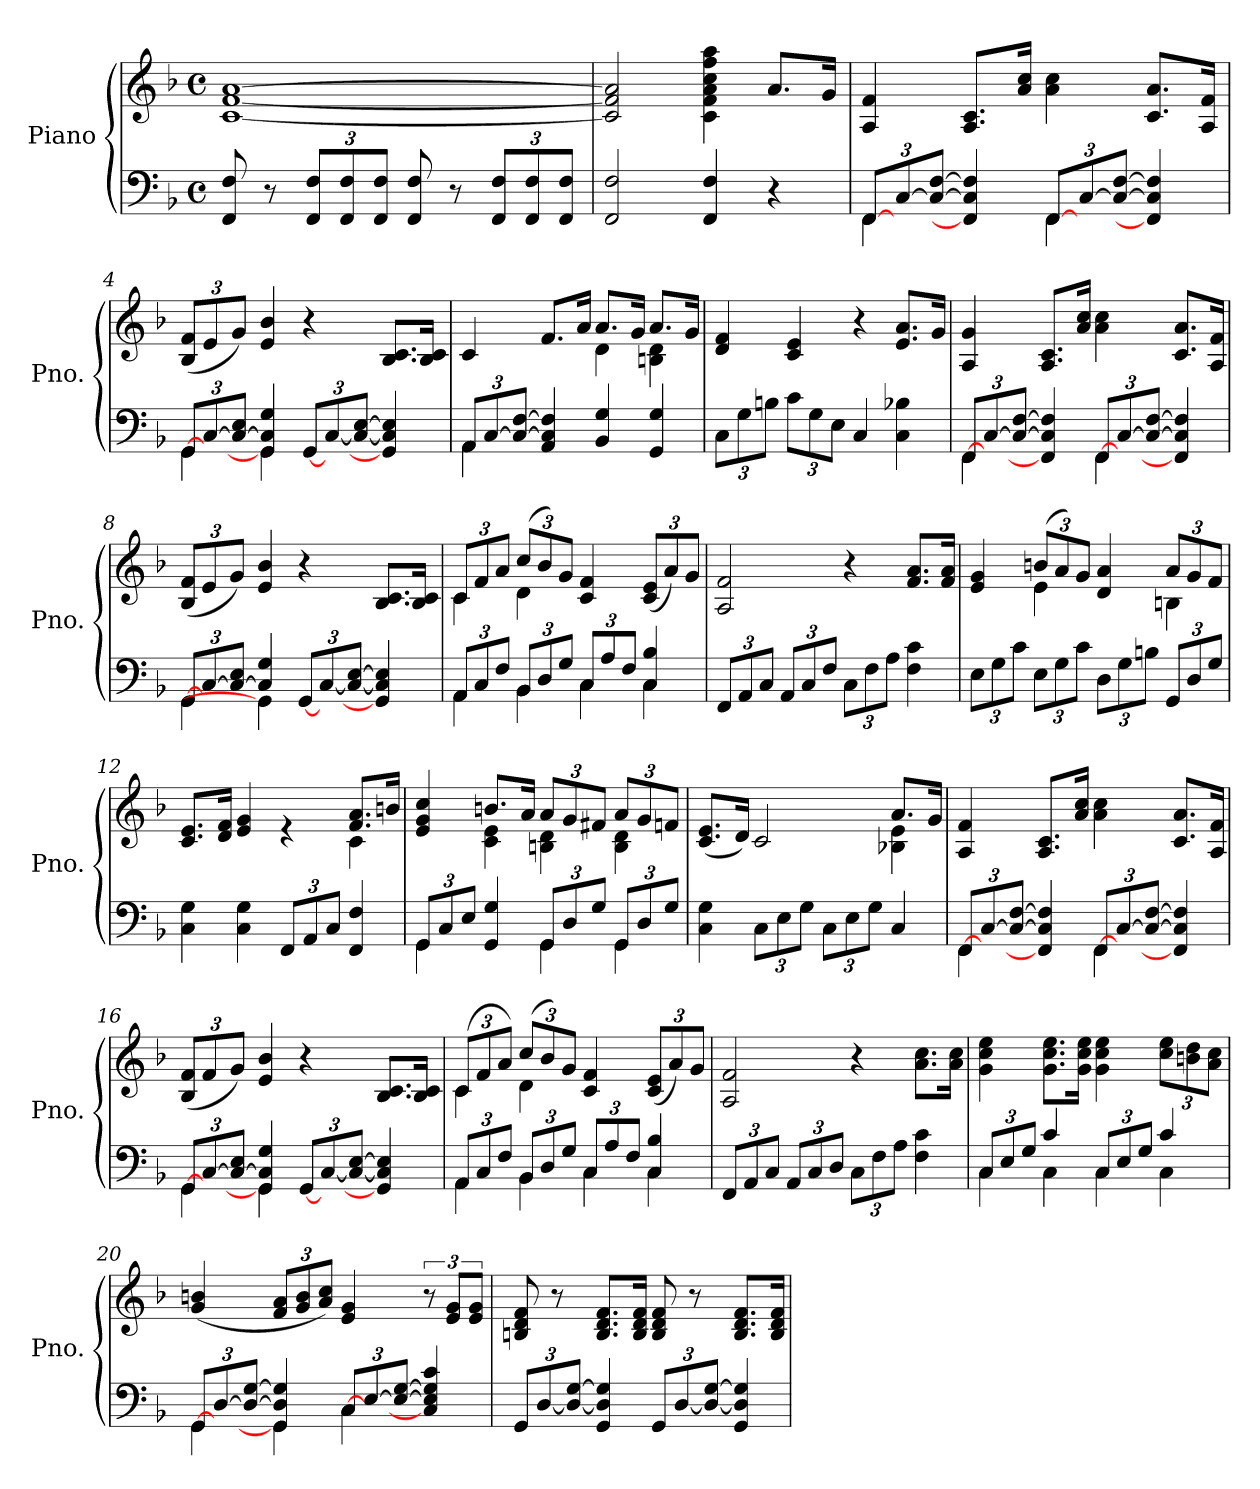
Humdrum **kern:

**kern	**kern
*part1	*part1
*staff2	*staff1
*I"Piano	*
*I'Pno.	*
*clefF4	*clefG2
*k[b-]	*k[b-]
*M4/4	*M4/4
*met(c)	*met(c)
*MM74	*MM74
=1	=1
8FF/ 8F/	[1c [1f [1a
8r	.
*Xbrackettup	*
12FF/ 12F/L	.
12FF/ 12F/	.
12FF/ 12F/J	.
8FF/ 8F/	.
8r	.
12FF/ 12F/L	.
12FF/ 12F/	.
12FF/ 12F/J	.
=2	=2
2FF/ 2F/	2c/] 2f/] 2a/]
4FF/ 4F/	4c\ 4f\ 4a\ 4cc\ 4ff\ 4aa\
4r	8.a/L
.	16g/Jk
=3	=3
*^	*
[12FF/L	4FF\	4A/ 4f/
[12C/	.	.
12C/_ [12F/J	.	.
4FF/] 4C/] 4F/]	4ryy	8.A/ 8.c/L
.	.	16a/ 16cc/Jk
[12FF/L	4FF\	4a\ 4cc\
[12C/	.	.
12C/_ [12F/J	.	.
4FF/] 4C/] 4F/]	4ryy	8.c/ 8.a/L
.	.	16A/ 16f/Jk
!!LO:LB:g=z
=4	=4	=4
*	*	*Xbrackettup
[12GG/L	4GG\	(12B-/ 12f/L
[12C/	.	12e/
12C/_ 12E/J	.	12g/J)
4GG/] 4C/] 4G/	4GG\	4e/ 4b-/
[12GG/L	2ryy	4r
[12C/	.	.
12C/_ [12E/J	.	.
4GG/] 4C/] 4E/]	.	8.B-/ 8.c/L
.	.	16B-/ 16c/Jk
=5	=5	=5
*	*	*^
12AA/L	4AA\	4c/	2ryy
[12C/	.	.	.
12C/_ [12F/J	.	.	.
4AA/ 4C/] 4F/]	2.ryy	8.f/L	.
.	.	16a/Jk	.
4BB-/ 4G/	.	8.a/L	4d\
.	.	16g/Jk	.
4GG/ 4G/	.	8.a/L	4Bn\ 4d\
.	.	16g/Jk	.
*v	*v	*	*
*	*v	*v
=6	=6
12C\L	4d/ 4f/
12G\	.
12Bn\J	.
12c\L	4c/ 4e/
12G\	.
12E\J	.
4C/	4r
4C\ 4B-X\	8.e/ 8.a/L
.	16g/Jk
!!LO:LB:g=z
=7	=7
*^	*
[12FF/L	4FF\	4A/ 4g/
[12C/	.	.
12C/_ [12F/J	.	.
4FF/] 4C/] 4F/]	4ryy	8.A/ 8.c/L
.	.	16a/ 16cc/Jk
[12FF/L	4FF\	4a\ 4cc\
[12C/	.	.
12C/_ [12F/J	.	.
4FF/] 4C/] 4F/]	4ryy	8.c/ 8.a/L
.	.	16A/ 16f/Jk
=8	=8	=8
[12GG/L	4GG\	(12B-/ 12f/L
[12C/	.	12e/
12C/_ 12E/J	.	12g/J)
4C/] 4G/	4GG\]	4e/ 4b-/
[12GG/L	2ryy	4r
[12C/	.	.
12C/_ [12E/J	.	.
4GG/] 4C/] 4E/]	.	8.B-/ 8.c/L
.	.	16B-/ 16c/Jk
=9	=9	=9
*	*	*^
12AA/L	4AA\	12c/L	4c\
12C/	.	12f/	.
12F/J	.	12a/J	.
12BB-/L	4BB-\	(12cc/L	4d\
12D/	.	12b-/)	.
12G/J	.	12g/J	.
12C/L	4C\	4c/ 4f/	2ryy
12A/	.	.	.
12F/J	.	.	.
4C/ 4B-/	4C\	(12c/ 12e/L	.
.	.	12a/)	.
.	.	12g/J	.
*v	*v	*	*
*	*v	*v
!!LO:LB:g=z
=10	=10
12FF/L	2A/ 2f/
12AA/	.
12C/J	.
12AA/L	.
12C/	.
12F/J	.
12C\L	4r
12F\	.
12A\J	.
4F\ 4c\	8.f/ 8.a/L
.	16f/ 16a/Jk
=11	=11
*	*^
12E\L	4e/ 4g/	4ryy
12G\	.	.
12c\J	.	.
12E\L	(12bn/L	4e\
12G\	12a/)	.
12c\J	12g/J	.
12D\L	4d/ 4a/	4ryy
12G\	.	.
12Bn\J	.	.
12GG/L	12a/L	4Bn\
12D/	12g/	.
12G/J	12f/J	.
=12	=12	=12
4C\ 4G\	8.c/ 8.e/L	2.ryy
.	16d/ 16f/Jk	.
4C\ 4G\	4e/ 4g/	.
12FF/L	4re	.
12AA/	.	.
12C/J	.	.
4FF/ 4F/	8.f/ 8.a/L	4c\
.	16bn/Jk	.
!!LO:LB:g=z	!!
=13	=13	=13
*^	*	*
12GG/L	4GG\	4e/ 4g/ 4cc/	4ryy
12C/	.	.	.
12E/J	.	.	.
4GG/ 4G/	4ryy	8.bn/L	4c\ 4e\
.	.	16a/Jk	.
12GG/L	4GG\	12a/L	4Bn\ 4d\
12D/	.	12g/	.
12G/J	.	12f#X/J	.
12GG/L	4GG\	12a/L	4B\ 4d\
12D/	.	12g/	.
12G/J	.	12fn/J	.
*v	*v	*	*
=14	=14	=14
4C\ 4G\	(8.c/ 8.e/L	2.ryy
.	16d/Jk)	.
12C\L	2c/	.
12E\	.	.
12G\J	.	.
12C\L	.	.
12E\	.	.
12G\J	.	.
4C/	8.a/L	4B-X\ 4e\
.	16g/Jk	.
*	*v	*v
=15	=15
*^	*
[12FF/L	4FF\	4A/ 4f/
[12C/	.	.
12C/_ [12F/J	.	.
4FF/] 4C/] 4F/]	4ryy	8.A/ 8.c/L
.	.	16a/ 16cc/Jk
[12FF/L	4FF\	4a\ 4cc\
[12C/	.	.
12C/_ [12F/J	.	.
4FF/] 4C/] 4F/]	4ryy	8.c/ 8.a/L
.	.	16A/ 16f/Jk
!!LO:PB:g=z
=16	=16	=16
[12GG/L	4GG\	(12B-/ 12f/L
[12C/	.	12f/
12C/_ 12E/J	.	12g/J)
4GG/] 4C/] 4G/	4GG\	4e/ 4b-/
[12GG/L	2ryy	4r
[12C/	.	.
12C/_ [12E/J	.	.
4GG/] 4C/] 4E/]	.	8.B-/ 8.c/L
.	.	16B-/ 16c/Jk
=17	=17	=17
*	*	*^
12AA/L	4AA\	(12c/L	4c\
12C/	.	12f/	.
12F/J	.	12a/J)	.
12BB-/L	4BB-\	(12cc/L	4d\
12D/	.	12b-/)	.
12G/J	.	12g/J	.
12C/L	4C\	4c/ 4f/	2ryy
12A/	.	.	.
12F/J	.	.	.
4C/ 4B-/	4C\	(12c/ 12e/L	.
.	.	12a/)	.
.	.	12g/J	.
*v	*v	*	*
*	*v	*v
=18	=18
12FF/L	2A/ 2f/
12AA/	.
12C/J	.
12AA/L	.
12C/	.
12D/J	.
12C\L	4r
12F\	.
12A\J	.
4F\ 4c\	8.a\ 8.cc\L
.	16a\ 16cc\Jk
!!LO:LB:g=z
=19	=19
*^	*
12C/L	4C\	4g\ 4cc\ 4ee\
12E/	.	.
12G/J	.	.
4c/	4C\	8.g\ 8.cc\ 8.ee\L
.	.	16g\ 16cc\ 16ee\Jk
12C/L	4C\	4g\ 4cc\ 4ee\
12E/	.	.
12G/J	.	.
4c/	4C\	12cc\ 12ee\L
.	.	12bn\ 12dd\
.	.	12a\ 12cc\J
=20	=20	=20
[12GG/L	4GG\	(4g/ 4bn/
[12D/	.	.
12D/_ [12G/J	.	.
4GG/] 4D/] 4G/]	4GG\	12f/ 12a/L
.	.	12g/ 12b/
.	.	12a/ 12cc/J)
[12C/L	4C\	4e/ 4g/
[12E/	.	.
12E/_ [12G/J	.	.
*	*	*brackettup
4C/] 4E/] 4G/] 4c/	4ryy	12r
.	.	12e/ 12g/L
.	.	12e/ 12g/J
*v	*v	*
=21	=21
12GG/L	8Bn/ 8d/ 8f/
[12D/	.
.	8r
12D/_ [12G/J	.
4GG/ 4D/] 4G/]	8.B/ 8.d/ 8.f/L
.	16B/ 16d/ 16f/Jk
12GG/L	8B/ 8d/ 8f/
[12D/	.
.	8r
12D/_ [12G/J	.
4GG/ 4D/] 4G/]	8.B/ 8.d/ 8.f/L
.	16B/ 16d/ 16f/Jk
=	=
*-	*-
